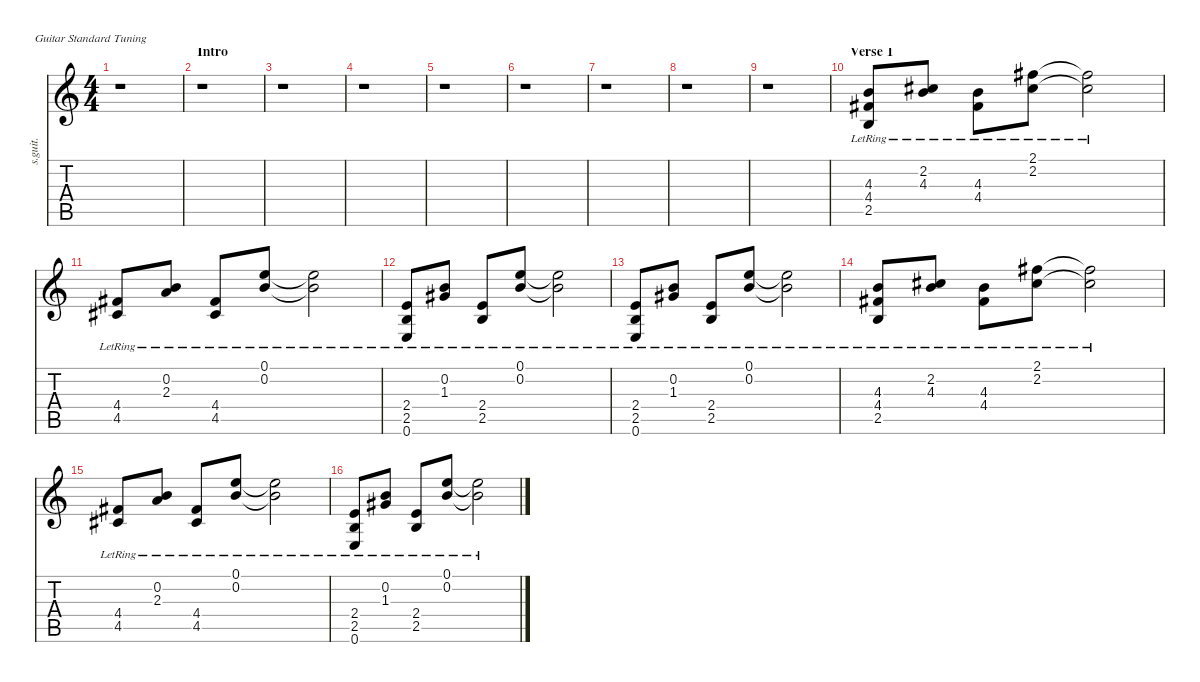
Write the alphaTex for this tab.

\defaultSystemsLayout 4
\hideDynamics
\bracketExtendMode nobrackets
\track ("Dave Grohl (Clean)" "s.guit.") {instrument electricguitarclean}
\staff {score tabs}
\tuning (E4 B3 G3 D3 A2 E2)
\ts (4 4)
\beaming (8 2 2 2 2)
\tempo (136 hide)
\clef g2
\ks c
r.1{dy f instrument electricguitarclean} |
\section ("" "Intro")
r.1 |
r.1 |
r.1 |
r.1 |
r.1 |
r.1 |
r.1 |
r.1 |
\section ("" "Verse 1")
(4.3{lr} 4.4{lr acc #} 2.5{lr}).8 (2.2{lr acc #} 4.3{lr}).8 (4.3{lr} 4.4{lr acc #}).8 (2.1{lr acc #} 2.2{lr acc #}).8 (2.1{lr t acc #} 2.2{lr t acc #}).2 |
(4.4{lr acc #} 4.5{lr acc #}).8 (0.2{lr} 2.3{lr}).8 (4.4{lr acc #} 4.5{lr acc #}).8 (0.1{lr} 0.2{lr}).8 (0.1{lr t} 0.2{lr t}).2 |
(2.4{lr} 2.5{lr} 0.6{lr}).8 (0.2{lr} 1.3{lr acc #}).8 (2.4{lr} 2.5{lr}).8 (0.1{lr} 0.2{lr}).8 (0.1{lr t} 0.2{lr t}).2 |
(2.4{lr} 2.5{lr} 0.6{lr}).8 (0.2{lr} 1.3{lr acc #}).8 (2.4{lr} 2.5{lr}).8 (0.1{lr} 0.2{lr}).8 (0.1{lr t} 0.2{lr t}).2 |
(4.3{lr} 4.4{lr acc #} 2.5{lr}).8 (2.2{lr acc #} 4.3{lr}).8 (4.3{lr} 4.4{lr acc #}).8 (2.1{lr acc #} 2.2{lr acc #}).8 (2.1{lr t acc #} 2.2{lr t acc #}).2 |
(4.4{lr acc #} 4.5{lr acc #}).8 (0.2{lr} 2.3{lr}).8 (4.4{lr acc #} 4.5{lr acc #}).8 (0.1{lr} 0.2{lr}).8 (0.1{lr t} 0.2{lr t}).2 |
(2.4{lr} 2.5{lr} 0.6{lr}).8 (0.2{lr} 1.3{lr acc #}).8 (2.4{lr} 2.5{lr}).8 (0.1{lr} 0.2{lr}).8 (0.1{lr t} 0.2{lr t}).2
